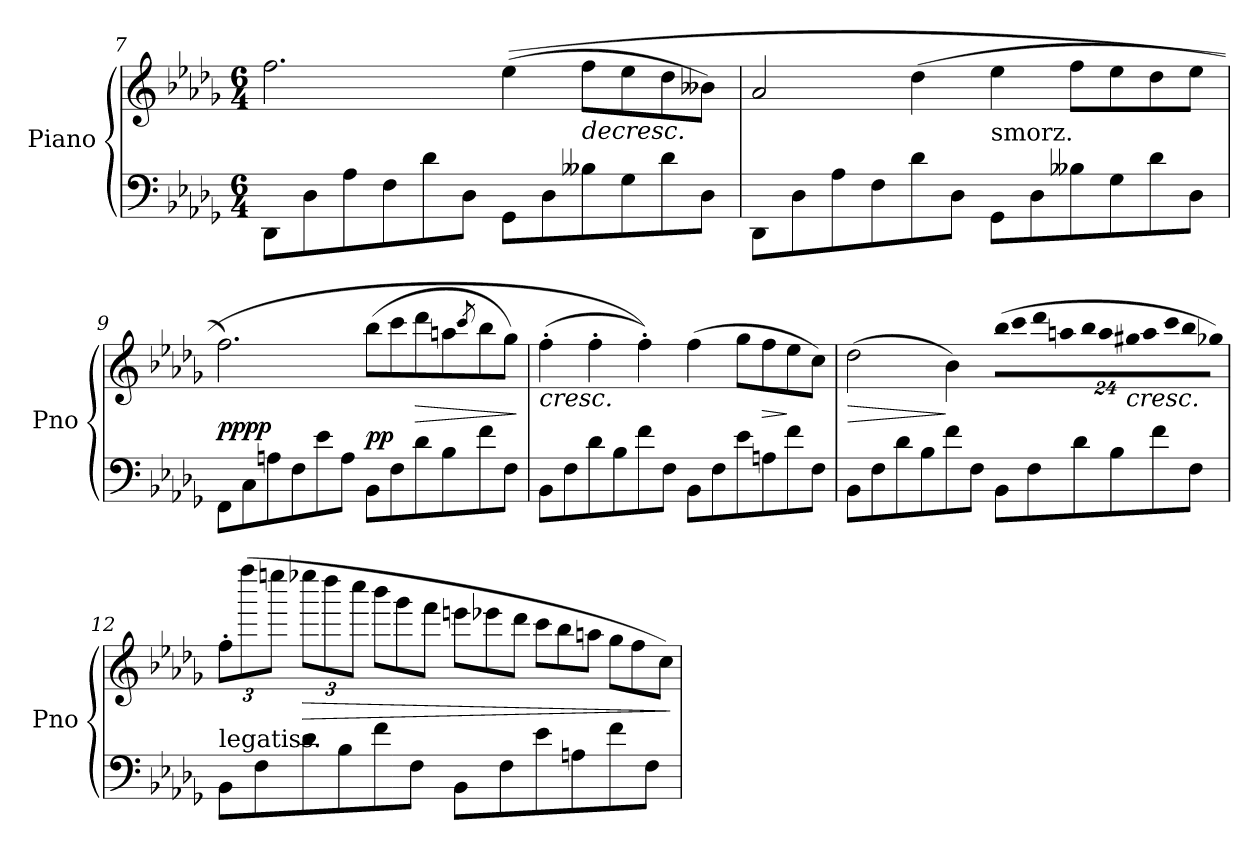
**kern	**kern	**dynam
*part1	*part1	*part1
*staff2	*staff1	*staff1/2
*I"Piano	*	*
*I'Pno	*	*
*clefF4	*clefG2	*
*k[b-e-a-d-g-]	*k[b-e-a-d-g-]	*
*D-:	*D-:	*
*M6/4	*M6/4	*
=7	=7	=7
8DD-\L	2.ff\	.
8D-\	.	.
8A-\	.	.
8F\	.	.
8d-\	.	.
8D-\J	.	.
8GG-\L	((4ee-\	.
8D-\	.	.
!	!	!LO:HP:b
8B--X\	8ff\L	>
8G-\	8ee-\	.
8d-\	8dd-\	.
8D-\J	8b--X\J)	.
=8	=8	=8
8DD-\L	2a-/	.
8D-\	.	.
8A-\	.	.
8F\	.	.
8d-\	(4dd-\	.
8D-\J	.	.
!LO:TX:a:t=smorz.	!	!
8GG-\L	4ee-\	.
8D-\	.	.
8B--X\	8ff\L	.
8G-\	8ee-\	.
8d-\	8dd-\	.
8D-\J	8ee-\J	.
!!LO:LB:g=z
=9	=9	=9
!	!	!LO:DY:a=2
!	!	!LO:DY:n=1:b
8FF\L	2.ff\)	pp pp
8C\	.	.
8An\	.	.
8F\	.	.
8e-\	.	.
8A\J	.	.
!	!	!LO:DY:n=2:a=2
!	!	!LO:DY:n=3:b
8BB-\L	(8bb-\L	p p
8F\	8ccc\	.
!	!	!LO:HP:b
8d-\	8ddd-\	>
8B-\	8aan\	.
.	8qccc/	.
8f\	8bb-\	.
8F\J	8gg-\J)	.
.	.	]
=10	=10	=10
!	!	!LO:HP:b
8BB-\L	(4ff'\	<
8F\	.	.
8d-\	4ff'\	.
8B-\	.	.
8f\	4ff'\))	]
8F\J	.	.
8BB-\L	(4ff\	.
8F\	.	.
8e-\	8gg-\L	.
!	!	!LO:HP:b
8An\	8ff\	>
8f\	8ee-\	]
8F\J	8cc\J)	.
.	.	[
=11	=11	=11
!	!	!LO:HP:b
8BB-\L	(2dd-\	>
8F\	.	.
8d-\	.	.
8B-\	.	.
8f\	4b-\)	]
8F\J	.	.
*	*Xbrackettup	*
!	!LO:N:vis=8	!
8BB-\L	(192%13bb-\L	.
!	!LO:N:vis=8	!
.	192%13ccc\	.
8F\	.	.
!	!LO:N:vis=8	!
.	192%13ddd-\	.
!	!LO:N:vis=8	!
.	192%13aan\	.
8d-\	.	.
!	!LO:N:vis=8	!
.	192%13bb-\	.
!	!LO:N:vis=8	!
.	192%13aa\	.
8B-\	.	.
!	!LO:N:vis=8	!LO:HP:b
.	192%13gg#X\	<
!	!LO:N:vis=8	!
.	192%13aa\	.
8f\	.	.
!	!LO:N:vis=8	!
.	192%13ccc\	.
!	!LO:N:vis=8	!
.	192%13bb-\	.
8F\J	.	.
!	!LO:N:vis=8	!
.	192%13gg-X\J)	.
.	192ryy	.
!!LO:LB:g=z
=12	=12	=12
!LO:TX:a:t=legatiss.	!	!
8BB-\L	12ff'\L	.
.	(12ffff\	.
8F\	.	.
.	12eeeen\J	.
!	!	!LO:HP:b
8d-\	12eeee-X\L	>
.	12dddd-\	.
8B-\	.	.
.	12cccc\J	.
*	*Xtuplet	*
8f\	12bbb-\L	.
.	12ggg-\	.
8F\J	.	.
.	12fff\J	.
8BB-\L	12eeen\L	.
.	12eee-X\	.
8F\	.	.
.	12ddd-\J	.
8e-\	12ccc\L	.
.	12bb-\	.
8An\	.	.
.	12aan\J	.
8f\	12gg-\L	.
.	12ff\	.
8F\J	.	.
.	12cc\J)	.
.	.	[ ]
=	=	=
*-	*-	*-
